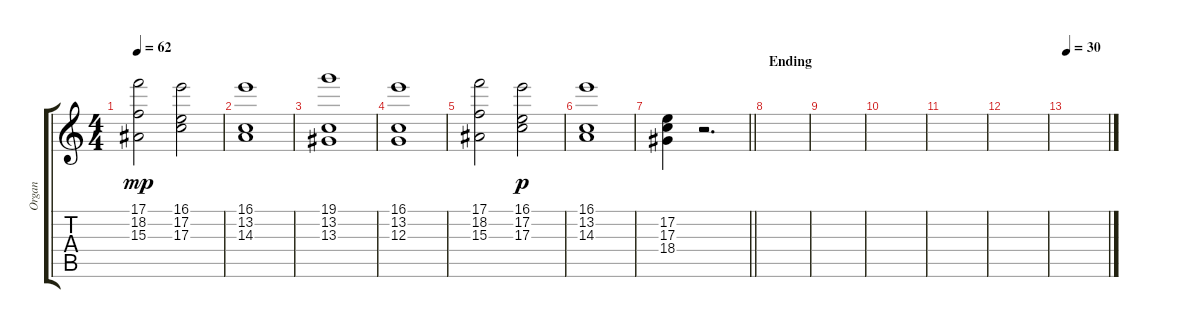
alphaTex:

\track ("Organ" "Organ") {instrument rockorgan}
\staff {score tabs}
\tuning (C5 B3 G3 D3 A2 E2) {hide}
\ts (4 4)
\tempo 62
\clef g2
\ks c
(17.1 18.2 15.3).2{dy mp} (16.1 17.2 17.3).2 |
(16.1 13.2 14.3).1 |
(19.1 13.2 13.3).1 |
(16.1 13.2 12.3).1 |
(17.1 18.2 15.3).2 (16.1 17.2 17.3).2{dy p} |
(16.1 13.2 14.3).1 |
\barLineRight lightlight
(17.2 17.3 18.4).4{volume 0} r.2{d} |
\section ("" "Ending")
|
|
|
|
|
\tempo 30
